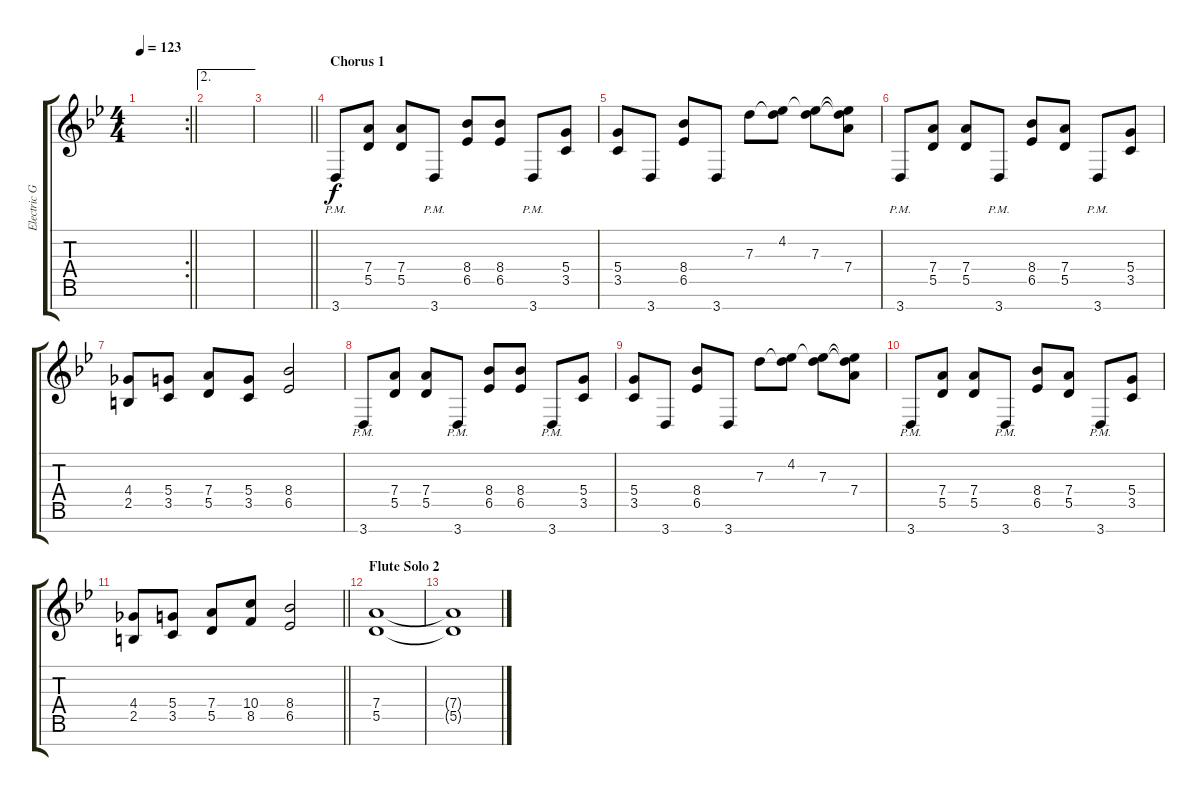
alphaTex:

\track ("Electric Guitar" "Electric G") {instrument distortionguitar}
\staff {score tabs}
\tuning (E4 B3 G3 D3 A2 E2 B1) {hide}
\rc 2
\ts (4 4)
\tempo 123
\clef g2
\barLineRight lightlight
\ks bb
|
\ae 2
|
\barLineRight lightlight
|
\section ("" "Chorus 1")
3.7{pm}.8 (7.4 5.5).8 (7.4 5.5).8 3.7{pm}.8 (8.4 6.5).8 (8.4 6.5).8 3.7{pm}.8 (5.4 3.5).8 |
(5.4 3.5).8 3.7.8 (8.4 6.5).8 3.7.8 7.3.8 (4.2 7.3{t}).8 (4.2{t} 7.3).8 (4.2{t} 7.3{t} 7.4).8 |
3.7{pm}.8 (7.4 5.5).8 (7.4 5.5).8 3.7{pm}.8 (8.4 6.5).8 (7.4 5.5).8 3.7{pm}.8 (5.4 3.5).8 |
(4.4 2.5).8 (5.4 3.5).8 (7.4 5.5).8 (5.4 3.5).8 (8.4 6.5).2 |
3.7{pm}.8 (7.4 5.5).8 (7.4 5.5).8 3.7{pm}.8 (8.4 6.5).8 (8.4 6.5).8 3.7{pm}.8 (5.4 3.5).8 |
(5.4 3.5).8 3.7.8 (8.4 6.5).8 3.7.8 7.3.8 (4.2 7.3{t}).8 (4.2{t} 7.3).8 (4.2{t} 7.3{t} 7.4).8 |
3.7{pm}.8 (7.4 5.5).8 (7.4 5.5).8 3.7{pm}.8 (8.4 6.5).8 (7.4 5.5).8 3.7{pm}.8 (5.4 3.5).8 |
\barLineRight lightlight
(4.4 2.5).8 (5.4 3.5).8 (7.4 5.5).8 (10.4 8.5).8 (8.4 6.5).2 |
\section ("" "Flute Solo 2")
(7.4 5.5).1 |
(7.4{t} 5.5{t}).1
